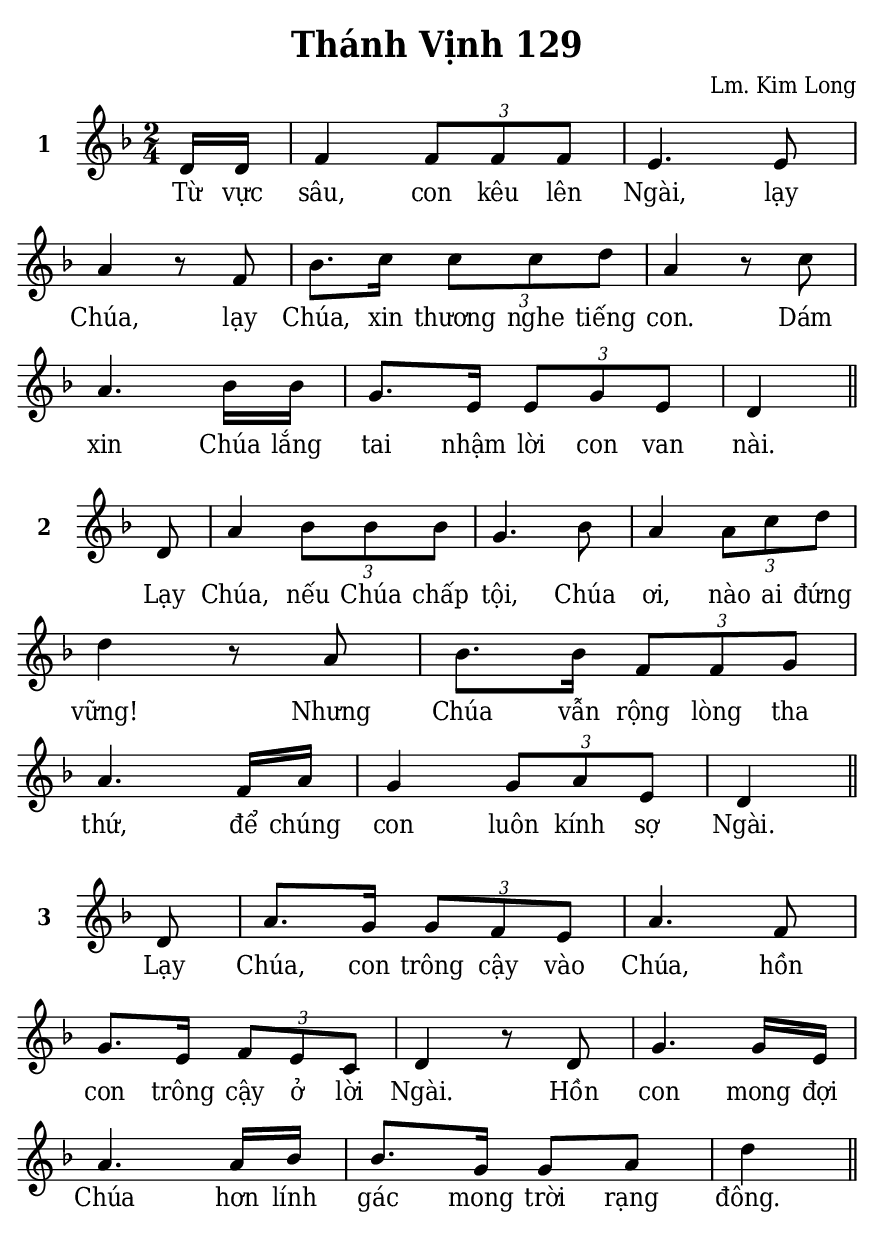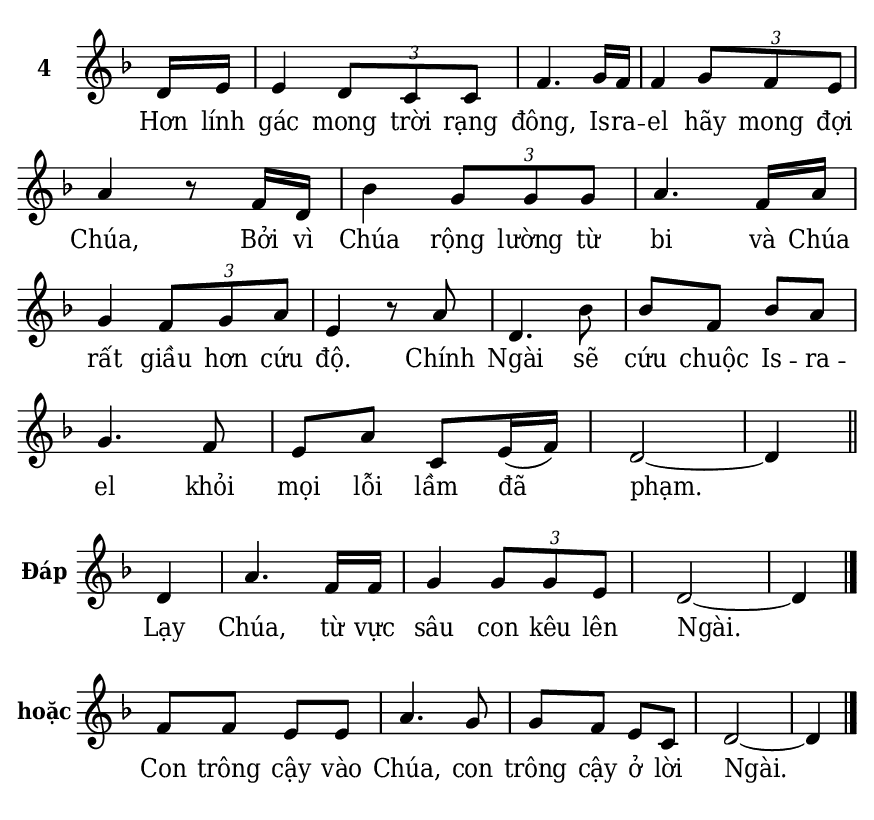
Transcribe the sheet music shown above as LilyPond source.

% Cài đặt chung
\version "2.22.1"
\include "english.ly"

\header {
  title = "Thánh Vịnh 129"
  composer = "Lm. Kim Long"
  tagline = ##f
}

% Nhạc
nhacMauMot = \relative c' {
  \key f \major
  \time 2/4
  \partial 8 d16 d |
  f4 \tuplet 3/2 { f8 f f } |
  e4. e8 |
  a4 r8 f |
  bf8. c16 \tuplet 3/2 { c8 c d } |
  a4 r8 c |
  a4. bf16 bf |
  g8. e16 \tuplet 3/2 { e8 g e } |
  d4 \bar "||"
}

nhacMauHai = \relative c' {
  \key f \major
  \time 2/4
  \partial 8 d8 |
  a'4 \tuplet 3/2 { bf8 bf bf } |
  g4. bf8 |
  a4 \tuplet 3/2 { a8 c d } |
  d4 r8 a |
  bf8. bf16 \tuplet 3/2 { f8 f g } |
  a4. f16 a |
  g4 \tuplet 3/2 { g8 a e } |
  d4 \bar "||"
}

nhacMauBa = \relative c' {
  \key f \major
  \time 2/4
  \partial 8 d8 |
  a'8. g16 \tuplet 3/2 { g8 f e } |
  a4. f8 |
  g8. e16 \tuplet 3/2 { f8 e c } |
  d4 r8 d |
  g4. g16 e |
  a4. a16 bf |
  bf8. g16 g8 a |
  d4 \bar "||"
}

nhacMauBon = \relative c' {
  \key f \major
  \time 2/4
  \partial 8 d16 e |
  e4 \tuplet 3/2 { d8 c c } |
  f4. g16 f |
  f4 \tuplet 3/2 { g8 f e } |
  a4 r8 f16 d |
  bf'4 \tuplet 3/2 { g8 g g } |
  a4. f16 a |
  g4 \tuplet 3/2 { f8 g a } |
  e4 r8 a |
  d,4. bf'8 |
  bf f bf a |
  g4. f8 |
  e a c, e16 (f) |
  d2 ~ |
  d4 \bar "||"
}

nhacMauNam = \relative c' {
  \key f \major
  \time 2/4
  \partial 4 d4 |
  a'4. f16 f |
  g4 \tuplet 3/2 { g8 g e } |
  d2 ~ |
  d4 \bar "|."
}

nhacMauSau = \relative c' {
  \key f \major
  \time 2/4
  f8 f e e |
  a4. g8 |
  g f e c |
  d2 ~ |
  d4 \bar "|."
}

% Lời
loiMauMot = \lyricmode {
  Từ vực sâu, con kêu lên Ngài, lạy Chúa,
  lạy Chúa, xin thương nghe tiếng con.
  Dám xin Chúa lắng tai nhậm lời con van nài.
}

loiMauHai = \lyricmode {
  Lạy Chúa, nếu Chúa chấp tội, Chúa ơi,
  nào ai đứng vững!
  Nhưng Chúa vẫn rộng lòng tha thứ,
  để chúng con luôn kính sợ Ngài.
}

loiMauBa = \lyricmode {
  Lạy Chúa, con trông cậy vào Chúa,
  hồn con trông cậy ở lời Ngài.
  Hồn con mong đợi Chúa hơn lính gác mong trời rạng đông.
}

loiMauBon = \lyricmode {
  Hơn lính gác mong trời rạng đông,
  Is -- ra -- el hãy mong đợi Chúa,
  Bởi vì Chúa rộng lường từ bi
  và Chúa rất giầu hơn cứu độ.
  Chính Ngài sẽ cứu chuộc Is -- ra -- el
  khỏi mọi lỗi lầm đã phạm.
}

loiMauNam = \lyricmode {
  Lạy Chúa, từ vực sâu con kêu lên Ngài.
}

loiMauSau = \lyricmode {
  Con trông cậy vào Chúa, con trông cậy ở lời Ngài.
}

% Dàn trang
\paper {
  #(set-paper-size "a5")
  top-margin = 3\mm
  bottom-margin = 3\mm
  left-margin = 3\mm
  right-margin = 3\mm
  indent = #0
  #(define fonts
	 (make-pango-font-tree "Deja Vu Serif Condensed"
	 		       "Deja Vu Serif Condensed"
			       "Deja Vu Serif Condensed"
			       (/ 20 20)))
  print-page-number = ##f
}

\score {
  <<
    \new Staff \with {
      instrumentName = \markup { \bold "1" }}<<
        \clef treble
        \new Voice = beSop {
          \nhacMauMot
        }
      \new Lyrics \lyricsto beSop \loiMauMot
    >>
  >>
  \layout {
    indent = 10
    \override Lyrics.LyricSpace.minimum-distance = #1
    \override Score.BarNumber.break-visibility = ##(#f #f #f)
    \override Score.SpacingSpanner.uniform-stretching = ##t
    ragged-last = ##f
  }
}

\score {
  <<
    \new Staff \with {
      \remove "Time_signature_engraver"
      instrumentName = \markup { \bold "2" }}<<
        \clef treble
        \new Voice = beSop {
          \nhacMauHai
        }
      \new Lyrics \lyricsto beSop \loiMauHai
    >>
  >>
  \layout {
    indent = 10
    \override Lyrics.LyricSpace.minimum-distance = #1
    \override Score.BarNumber.break-visibility = ##(#f #f #f)
    \override Score.SpacingSpanner.uniform-stretching = ##t
    ragged-last = ##f
  }
}

\score {
  <<
    \new Staff \with {
      \remove "Time_signature_engraver"
      instrumentName = \markup { \bold "3" }}<<
        \clef treble
        \new Voice = beSop {
          \nhacMauBa
        }
      \new Lyrics \lyricsto beSop \loiMauBa
    >>
  >>
  \layout {
    indent = 10
    \override Lyrics.LyricSpace.minimum-distance = #1
    \override Score.BarNumber.break-visibility = ##(#f #f #f)
    \override Score.SpacingSpanner.uniform-stretching = ##t
    ragged-last = ##f
  }
}

\score {
  <<
    \new Staff \with {
      \remove "Time_signature_engraver"
      instrumentName = \markup { \bold "4" }}<<
        \clef treble
        \new Voice = beSop {
          \nhacMauBon
        }
      \new Lyrics \lyricsto beSop \loiMauBon
    >>
  >>
  \layout {
    indent = 10
    \override Lyrics.LyricSpace.minimum-distance = #1.2
    \override Score.BarNumber.break-visibility = ##(#f #f #f)
    \override Score.SpacingSpanner.uniform-stretching = ##t
    ragged-last = ##f
  }
}

\score {
  <<
    \new Staff \with {
      \remove "Time_signature_engraver"
      instrumentName = \markup { \bold "Đáp" }}<<
        \clef treble
        \new Voice = beSop {
          \nhacMauNam
        }
      \new Lyrics \lyricsto beSop \loiMauNam
    >>
  >>
  \layout {
    indent = 10
    \override Lyrics.LyricSpace.minimum-distance = #1
    \override Score.BarNumber.break-visibility = ##(#f #f #f)
    \override Score.SpacingSpanner.uniform-stretching = ##t
    ragged-last = ##f
  }
}

\score {
  <<
    \new Staff \with {
      \remove "Time_signature_engraver"
      instrumentName = \markup { \bold "hoặc" }}<<
        \clef treble
        \new Voice = beSop {
          \nhacMauSau
        }
      \new Lyrics \lyricsto beSop \loiMauSau
    >>
  >>
  \layout {
    indent = 10
    \override Lyrics.LyricSpace.minimum-distance = #1
    \override Score.BarNumber.break-visibility = ##(#f #f #f)
    \override Score.SpacingSpanner.uniform-stretching = ##t
    ragged-last = ##f
  }
}
